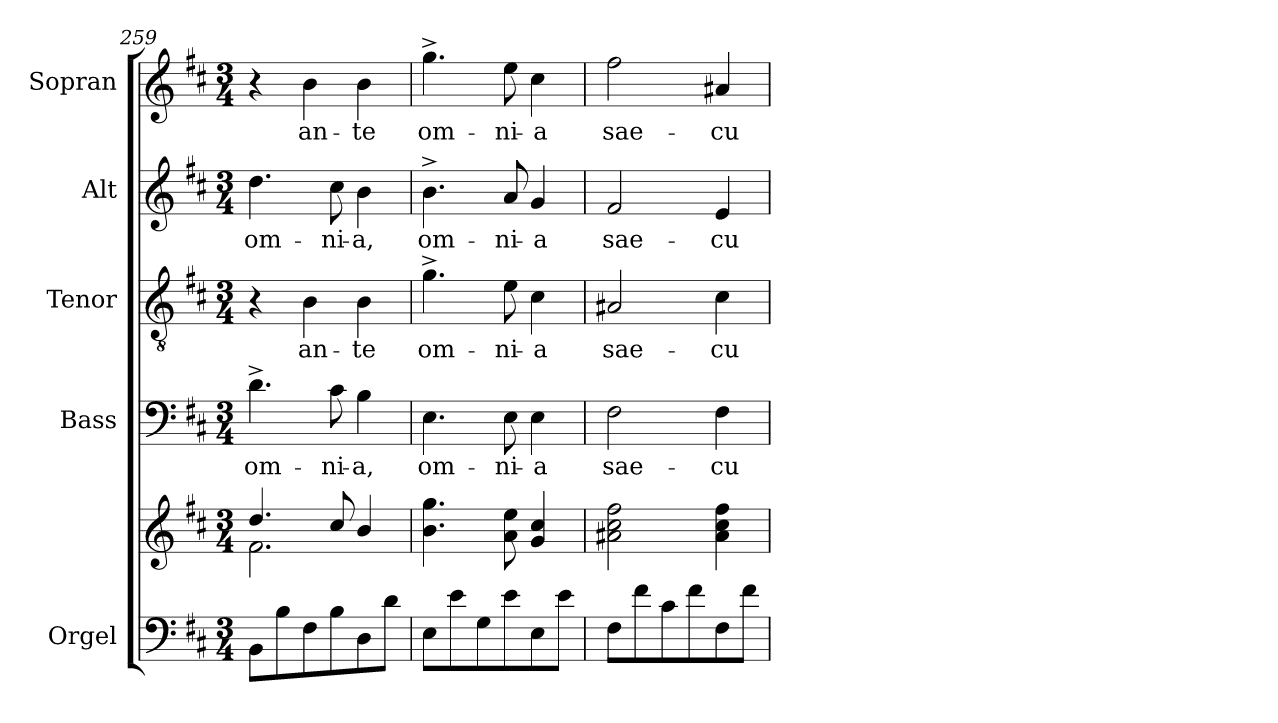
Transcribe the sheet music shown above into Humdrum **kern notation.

**kern	**kern	**kern	**text	**kern	**text	**kern	**text	**kern	**text
*part5	*part5	*part4	*part4	*part3	*part3	*part2	*part2	*part1	*part1
*staff6	*staff5	*staff4	*staff4	*staff3	*staff3	*staff2	*staff2	*staff1	*staff1
*I"Orgel	*	*I"Bass	*	*I"Tenor	*	*I"Alt	*	*I"Sopran	*
*I'Org.	*	*I'B.	*	*I'T.	*	*I'A.	*	*I'S.	*
*clefF4	*clefG2	*clefF4	*	*clefGv2	*	*clefG2	*	*clefG2	*
*k[f#c#]	*k[f#c#]	*k[f#c#]	*	*k[f#c#]	*	*k[f#c#]	*	*k[f#c#]	*
*D:	*D:	*D:	*	*D:	*	*D:	*	*D:	*
*M3/4	*M3/4	*M3/4	*	*M3/4	*	*M3/4	*	*M3/4	*
=259	=259	=259	=259	=259	=259	=259	=259	=259	=259
*	*^	*	*	*	*	*	*	*	*
!	!	!	!	!LO:LY:b	!	!	!	!LO:LY:b	!	!
8BB\L	4.dd/	2.f#\	4.d^>\	om-	4r	.	4.dd\	om-	4r	.
8B\	.	.	.	.	.	.	.	.	.	.
!	!	!	!	!	!	!LO:LY:b	!	!	!	!LO:LY:b
8F#\	.	.	.	.	4B\	an-	.	.	4b\	an-
!	!	!	!	!LO:LY:b	!	!	!	!LO:LY:b	!	!
8B\	8cc#/	.	8c#\	-ni-	.	.	8cc#\	-ni-	.	.
!	!	!	!	!LO:LY:b	!	!LO:LY:b	!	!LO:LY:b	!	!LO:LY:b
8D\	4b/	.	4B\	-a,	4B\	-te	4b\	-a,	4b\	-te
8d\J	.	.	.	.	.	.	.	.	.	.
*	*v	*v	*	*	*	*	*	*	*	*
=260	=260	=260	=260	=260	=260	=260	=260	=260	=260
!	!	!	!LO:LY:b	!	!LO:LY:b	!	!LO:LY:b	!	!LO:LY:b
8E\L	4.b\ 4.gg\	4.E\	om-	4.g^>\	om-	4.b^>\	om-	4.gg^>\	om-
8e\	.	.	.	.	.	.	.	.	.
8G\	.	.	.	.	.	.	.	.	.
!	!	!	!LO:LY:b	!	!LO:LY:b	!	!LO:LY:b	!	!LO:LY:b
8e\	8a\ 8ee\	8E\	-ni-	8e\	-ni-	8a/	-ni-	8ee\	-ni-
!	!	!	!LO:LY:b	!	!LO:LY:b	!	!LO:LY:b	!	!LO:LY:b
8E\	4g/ 4cc#/	4E\	-a	4c#\	-a	4g/	-a	4cc#\	-a
8e\J	.	.	.	.	.	.	.	.	.
=261	=261	=261	=261	=261	=261	=261	=261	=261	=261
!	!	!	!LO:LY:b	!	!LO:LY:b	!	!LO:LY:b	!	!LO:LY:b
8F#\L	2a#X\ 2cc#\ 2ff#\	2F#\	sae-	2A#X/	sae-	2f#/	sae-	2ff#\	sae-
8f#\	.	.	.	.	.	.	.	.	.
8c#\	.	.	.	.	.	.	.	.	.
8f#\	.	.	.	.	.	.	.	.	.
!	!	!	!LO:LY:b	!	!LO:LY:b	!	!LO:LY:b	!	!LO:LY:b
8F#\	4a#\ 4cc#\ 4ff#\	4F#\	-cu-	4c#\	-cu-	4e/	-cu-	4a#X/	-cu-
8f#\J	.	.	.	.	.	.	.	.	.
=	=	=	=	=	=	=	=	=	=
*-	*-	*-	*-	*-	*-	*-	*-	*-	*-
